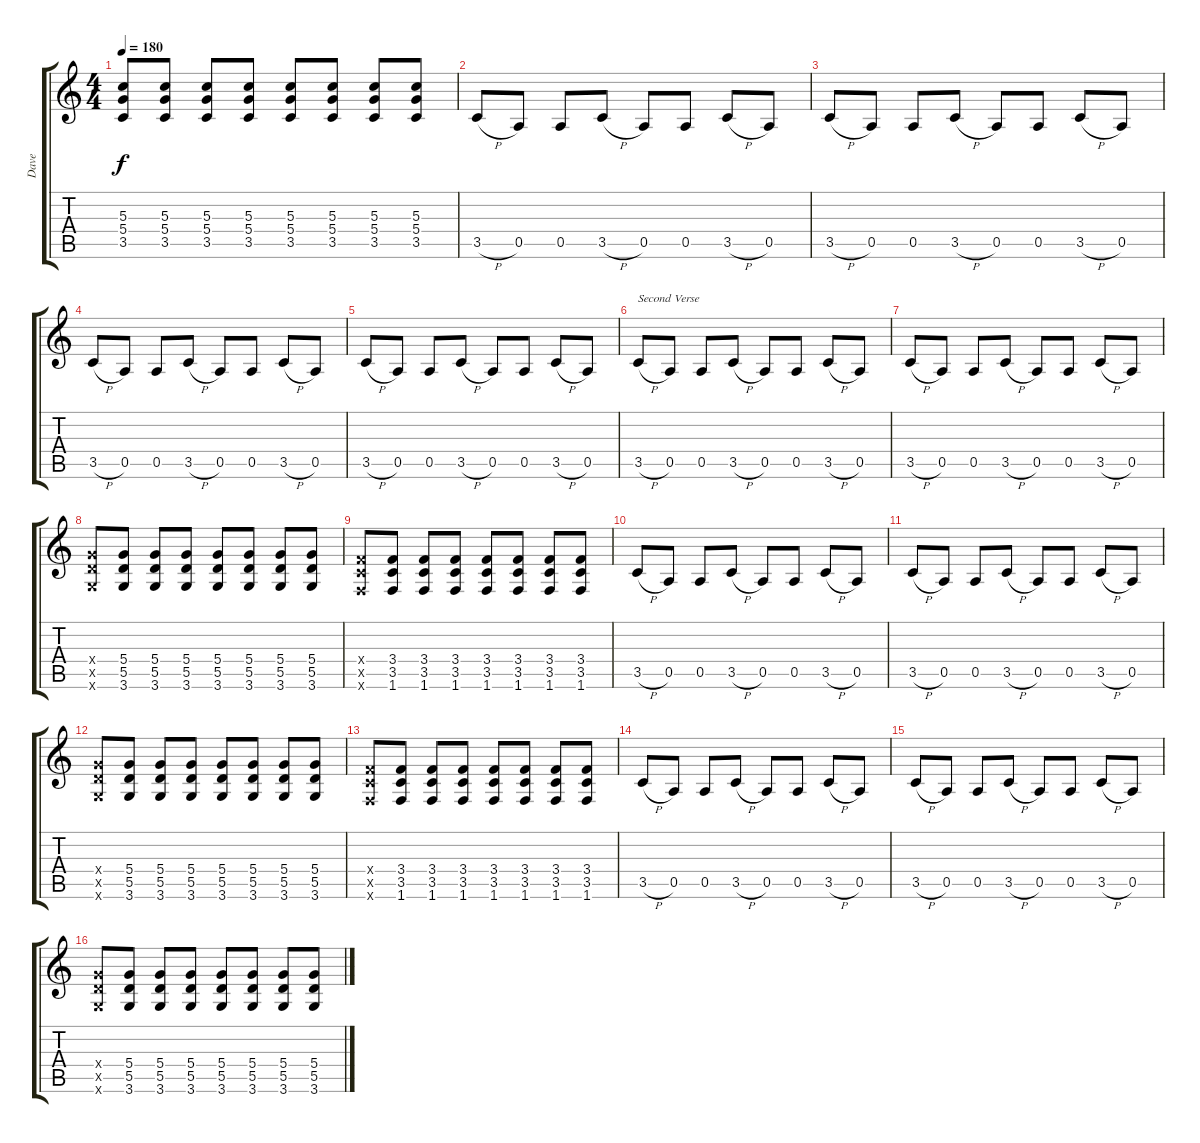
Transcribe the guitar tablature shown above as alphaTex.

\track ("Dave" "Dave") {instrument overdrivenguitar}
\staff {score tabs}
\tuning (E4 B3 G3 D3 A2 E2) {hide}
\ts (4 4)
\tempo 180
\clef g2
\ks c
(5.3 5.4 3.5).8{dy f} (5.3 5.4 3.5).8 (5.3 5.4 3.5).8 (5.3 5.4 3.5).8 (5.3 5.4 3.5).8 (5.3 5.4 3.5).8 (5.3 5.4 3.5).8 (5.3 5.4 3.5).8 |
3.5{h}.8 0.5.8 0.5.8 3.5{h}.8 0.5.8 0.5.8 3.5{h}.8 0.5.8 |
3.5{h}.8 0.5.8 0.5.8 3.5{h}.8 0.5.8 0.5.8 3.5{h}.8 0.5.8 |
3.5{h}.8 0.5.8 0.5.8 3.5{h}.8 0.5.8 0.5.8 3.5{h}.8 0.5.8 |
3.5{h}.8 0.5.8 0.5.8 3.5{h}.8 0.5.8 0.5.8 3.5{h}.8 0.5.8 |
3.5{h}.8{txt "Second Verse"} 0.5.8 0.5.8 3.5{h}.8 0.5.8 0.5.8 3.5{h}.8 0.5.8 |
3.5{h}.8 0.5.8 0.5.8 3.5{h}.8 0.5.8 0.5.8 3.5{h}.8 0.5.8 |
(5.4{x} 5.5{x} 3.6{x}).8 (5.4 5.5 3.6).8 (5.4 5.5 3.6).8 (5.4 5.5 3.6).8 (5.4 5.5 3.6).8 (5.4 5.5 3.6).8 (5.4 5.5 3.6).8 (5.4 5.5 3.6).8 |
(3.4{x} 3.5{x} 1.6{x}).8 (3.4 3.5 1.6).8 (3.4 3.5 1.6).8 (3.4 3.5 1.6).8 (3.4 3.5 1.6).8 (3.4 3.5 1.6).8 (3.4 3.5 1.6).8 (3.4 3.5 1.6).8 |
3.5{h}.8 0.5.8 0.5.8 3.5{h}.8 0.5.8 0.5.8 3.5{h}.8 0.5.8 |
3.5{h}.8 0.5.8 0.5.8 3.5{h}.8 0.5.8 0.5.8 3.5{h}.8 0.5.8 |
(5.4{x} 5.5{x} 3.6{x}).8 (5.4 5.5 3.6).8 (5.4 5.5 3.6).8 (5.4 5.5 3.6).8 (5.4 5.5 3.6).8 (5.4 5.5 3.6).8 (5.4 5.5 3.6).8 (5.4 5.5 3.6).8 |
(3.4{x} 3.5{x} 1.6{x}).8 (3.4 3.5 1.6).8 (3.4 3.5 1.6).8 (3.4 3.5 1.6).8 (3.4 3.5 1.6).8 (3.4 3.5 1.6).8 (3.4 3.5 1.6).8 (3.4 3.5 1.6).8 |
3.5{h}.8 0.5.8 0.5.8 3.5{h}.8 0.5.8 0.5.8 3.5{h}.8 0.5.8 |
3.5{h}.8 0.5.8 0.5.8 3.5{h}.8 0.5.8 0.5.8 3.5{h}.8 0.5.8 |
(5.4{x} 5.5{x} 3.6{x}).8 (5.4 5.5 3.6).8 (5.4 5.5 3.6).8 (5.4 5.5 3.6).8 (5.4 5.5 3.6).8 (5.4 5.5 3.6).8 (5.4 5.5 3.6).8 (5.4 5.5 3.6).8
